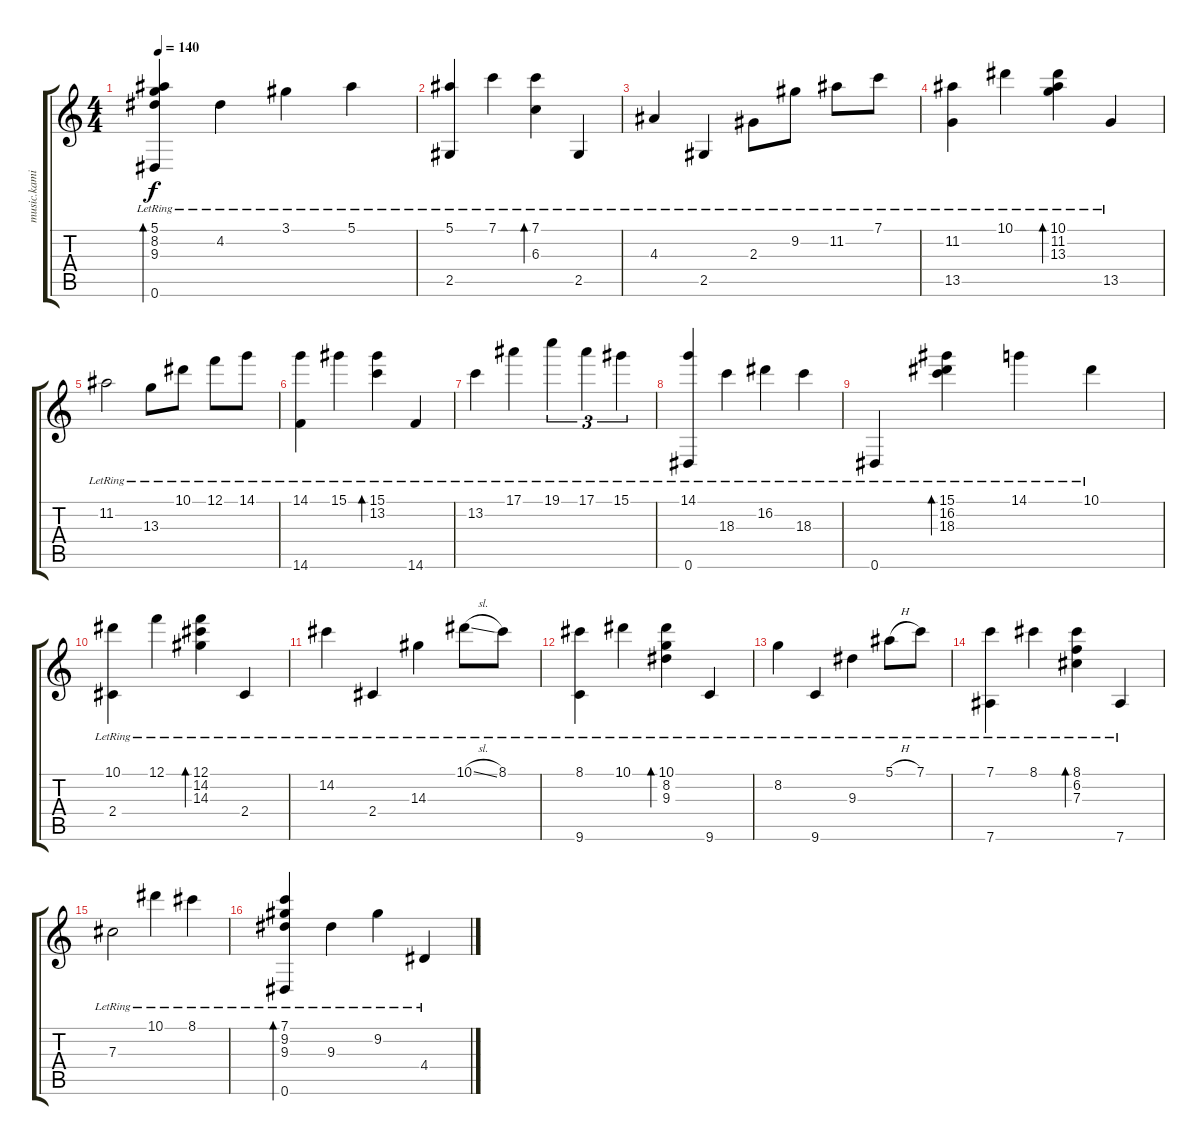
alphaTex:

\track ("" "music.kami") {instrument acousticguitarsteel}
\staff {score tabs}
\tuning (F4 B3 Gb3 B2 Gb2 Eb2) {hide}
\ts (4 4)
\tempo 140
\clef g2
\ks c
(5.1{lr} 8.2{lr} 9.3{lr} 0.6{lr}).4{bd 480 dy f} 4.2{lr}.4 3.1{lr}.4 5.1{lr}.4 |
(5.1{lr} 2.5{lr}).4 7.1{lr}.4 (7.1{lr} 6.3{lr}).4{bd 480} 2.5{lr}.4 |
4.3{lr}.4 2.5{lr}.4 2.3{lr}.8 9.2{lr}.8 11.2{lr}.8 7.1{lr}.8 |
(11.2{lr} 13.5{lr}).4 10.1{lr}.4 (10.1{lr} 11.2{lr} 13.3{lr}).4{bd 480} 13.5{lr}.4 |
11.2{lr}.2 13.3{lr}.8 10.1{lr}.8 12.1{lr}.8 14.1{lr}.8 |
(14.1{lr} 14.6{lr}).4 15.1{lr}.4 (15.1{lr} 13.2{lr}).4{bd 60} 14.6{lr}.4 |
13.2{lr}.4 17.1{lr}.4 19.1{lr}.4{tu (3 2)} 17.1{lr}.4{tu (3 2)} 15.1{lr}.4{tu (3 2)} |
(14.1{lr} 0.6{lr}).4 18.3{lr}.4 16.2{lr}.4 18.3{lr}.4 |
0.6{lr}.4 (15.1{lr} 16.2{lr} 18.3{lr}).4{bd 480} 14.1{lr}.4 10.1{lr}.4 |
(10.1{lr} 2.4{lr}).4 12.1{lr}.4 (12.1{lr} 14.2{lr} 14.3{lr}).4{bd 480} 2.4{lr}.4 |
14.2{lr}.4 2.4{lr}.4 14.3{lr}.4 10.1{sl lr}.8 8.1{lr}.8 |
(8.1{lr} 9.6{lr}).4 10.1{lr}.4 (10.1{lr} 8.2{lr} 9.3{lr}).4{bd 480} 9.6{lr}.4 |
8.2{lr}.4 9.6{lr}.4 9.3{lr}.4 5.1{h lr}.8 7.1{lr}.8 |
(7.1{lr} 7.6{lr}).4 8.1{lr}.4 (8.1{lr} 6.2{lr} 7.3{lr}).4{bd 480} 7.6{lr}.4 |
7.3{lr}.2 10.1{lr}.4 8.1{lr}.4 |
(7.1{lr} 9.2{lr} 9.3{lr} 0.6{lr}).4{bd 480} 9.3{lr}.4 9.2{lr}.4 4.4{lr}.4
